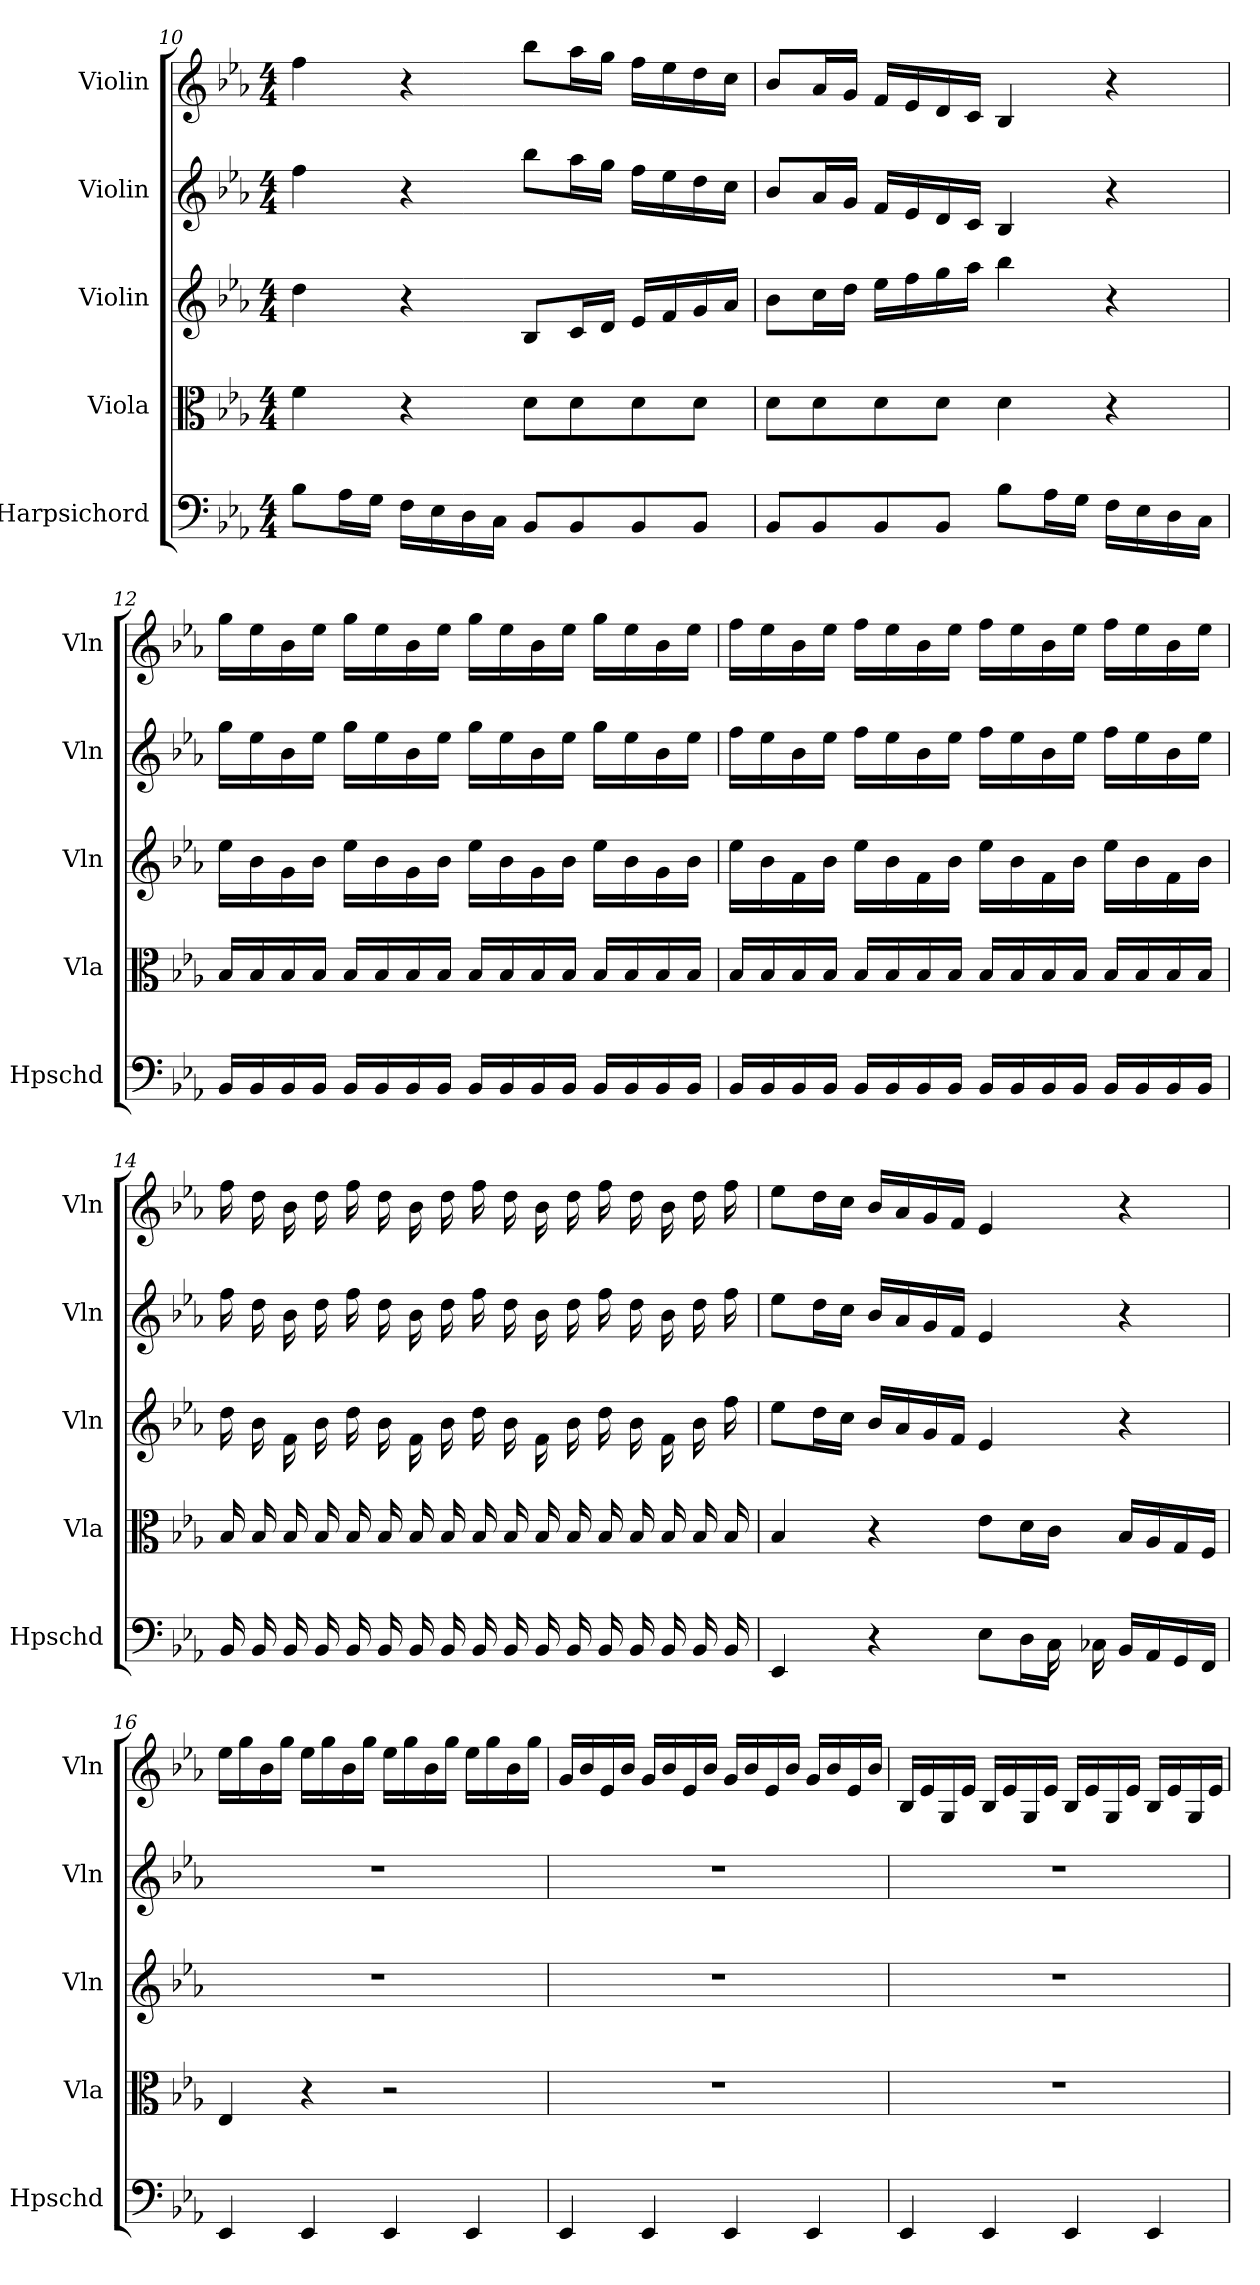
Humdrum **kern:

**kern	**kern	**kern	**kern	**kern
*part5	*part4	*part3	*part2	*part1
*staff5	*staff4	*staff3	*staff2	*staff1
*I"Harpsichord	*I"Viola	*I"Violin	*I"Violin	*I"Violin
*I'Hpschd	*I'Vla	*I'Vln	*I'Vln	*I'Vln
*clefF4	*clefC3	*clefG2	*clefG2	*clefG2
*k[b-e-a-]	*k[b-e-a-]	*k[b-e-a-]	*k[b-e-a-]	*k[b-e-a-]
*M4/4	*M4/4	*M4/4	*M4/4	*M4/4
=10	=10	=10	=10	=10
8B-\L	4f\	4dd\	4ff\	4ff\
16A-\L	.	.	.	.
16G\JJ	.	.	.	.
16F\LL	4r	4r	4r	4r
16E-\	.	.	.	.
16D\	.	.	.	.
16C\JJ	.	.	.	.
8BB-/L	8d\L	8B-/L	8bb-\L	8bb-\L
8BB-/	8d\	16c/L	16aa-\L	16aa-\L
.	.	16d/JJ	16gg\JJ	16gg\JJ
8BB-/	8d\	16e-/LL	16ff\LL	16ff\LL
.	.	16f/	16ee-\	16ee-\
8BB-/J	8d\J	16g/	16dd\	16dd\
.	.	16a-/JJ	16cc\JJ	16cc\JJ
=11	=11	=11	=11	=11
8BB-/L	8d\L	8b-\L	8b-/L	8b-/L
8BB-/	8d\	16cc\L	16a-/L	16a-/L
.	.	16dd\JJ	16g/JJ	16g/JJ
8BB-/	8d\	16ee-\LL	16f/LL	16f/LL
.	.	16ff\	16e-/	16e-/
8BB-/J	8d\J	16gg\	16d/	16d/
.	.	16aa-\JJ	16c/JJ	16c/JJ
8B-\L	4d\	4bb-\	4B-/	4B-/
16A-\L	.	.	.	.
16G\JJ	.	.	.	.
16F\LL	4r	4r	4r	4r
16E-\	.	.	.	.
16D\	.	.	.	.
16C\JJ	.	.	.	.
=12	=12	=12	=12	=12
16BB-/LL	16B-/LL	16ee-\LL	16gg\LL	16gg\LL
16BB-/	16B-/	16b-\	16ee-\	16ee-\
16BB-/	16B-/	16g\	16b-\	16b-\
16BB-/JJ	16B-/JJ	16b-\JJ	16ee-\JJ	16ee-\JJ
16BB-/LL	16B-/LL	16ee-\LL	16gg\LL	16gg\LL
16BB-/	16B-/	16b-\	16ee-\	16ee-\
16BB-/	16B-/	16g\	16b-\	16b-\
16BB-/JJ	16B-/JJ	16b-\JJ	16ee-\JJ	16ee-\JJ
16BB-/LL	16B-/LL	16ee-\LL	16gg\LL	16gg\LL
16BB-/	16B-/	16b-\	16ee-\	16ee-\
16BB-/	16B-/	16g\	16b-\	16b-\
16BB-/JJ	16B-/JJ	16b-\JJ	16ee-\JJ	16ee-\JJ
16BB-/LL	16B-/LL	16ee-\LL	16gg\LL	16gg\LL
16BB-/	16B-/	16b-\	16ee-\	16ee-\
16BB-/	16B-/	16g\	16b-\	16b-\
16BB-/JJ	16B-/JJ	16b-\JJ	16ee-\JJ	16ee-\JJ
=13	=13	=13	=13	=13
16BB-/LL	16B-/LL	16ee-\LL	16ff\LL	16ff\LL
16BB-/	16B-/	16b-\	16ee-\	16ee-\
16BB-/	16B-/	16f\	16b-\	16b-\
16BB-/JJ	16B-/JJ	16b-\JJ	16ee-\JJ	16ee-\JJ
16BB-/LL	16B-/LL	16ee-\LL	16ff\LL	16ff\LL
16BB-/	16B-/	16b-\	16ee-\	16ee-\
16BB-/	16B-/	16f\	16b-\	16b-\
16BB-/JJ	16B-/JJ	16b-\JJ	16ee-\JJ	16ee-\JJ
16BB-/LL	16B-/LL	16ee-\LL	16ff\LL	16ff\LL
16BB-/	16B-/	16b-\	16ee-\	16ee-\
16BB-/	16B-/	16f\	16b-\	16b-\
16BB-/JJ	16B-/JJ	16b-\JJ	16ee-\JJ	16ee-\JJ
16BB-/LL	16B-/LL	16ee-\LL	16ff\LL	16ff\LL
16BB-/	16B-/	16b-\	16ee-\	16ee-\
16BB-/	16B-/	16f\	16b-\	16b-\
16BB-/JJ	16B-/JJ	16b-\JJ	16ee-\JJ	16ee-\JJ
=14	=14	=14	=14	=14
16BB-/	16B-/	16dd\	16ff\	16ff\
16BB-/	16B-/	16b-\	16dd\	16dd\
16BB-/	16B-/	16f\	16b-\	16b-\
16BB-/	16B-/	16b-\	16dd\	16dd\
16BB-/	16B-/	16dd\	16ff\	16ff\
16BB-/	16B-/	16b-\	16dd\	16dd\
16BB-/	16B-/	16f\	16b-\	16b-\
16BB-/	16B-/	16b-\	16dd\	16dd\
16BB-/	16B-/	16dd\	16ff\	16ff\
16BB-/	16B-/	16b-\	16dd\	16dd\
16BB-/	16B-/	16f\	16b-\	16b-\
16BB-/	16B-/	16b-\	16dd\	16dd\
16BB-/	16B-/	16dd\	16ff\	16ff\
16BB-/	16B-/	16b-\	16dd\	16dd\
16BB-/	16B-/	16f\	16b-\	16b-\
16BB-/	16B-/	16b-\	16dd\	16dd\
16BB-/	16B-/	16ff\	16ff\	16ff\
=15	=15	=15	=15	=15
*^	*	*	*	*
*	*^	*	*	*	*
4EE-/	2ryy	2ryy	4B-/	8ee-\L	8ee-\L	8ee-\L
.	.	.	.	16dd\L	16dd\L	16dd\L
.	.	.	.	16cc\JJ	16cc\JJ	16cc\JJ
4r	.	.	4r	16b-/LL	16b-/LL	16b-/LL
.	.	.	.	16a-/	16a-/	16a-/
.	.	.	.	16g/	16g/	16g/
.	.	.	.	16f/JJ	16f/JJ	16f/JJ
8E-\L	8.ryy	8.ryy	8e-\L	4e-/	4e-/	4e-/
16D\L	.	.	16d\L	.	.	.
16C\JJ	16C\	16C-X\	16c\JJ	.	.	.
16BB-/LL	4ryy	4ryy	16B-/LL	4r	4r	4r
16AA-/	.	.	16A-/	.	.	.
16GG/	.	.	16G/	.	.	.
16FF/JJ	.	.	16F/JJ	.	.	.
*v	*v	*v	*	*	*	*
=16	=16	=16	=16	=16
4EE-/	4E-/	1r	1r	16ee-\LL
.	.	.	.	16gg\
.	.	.	.	16b-\
.	.	.	.	16gg\JJ
4EE-/	4r	.	.	16ee-\LL
.	.	.	.	16gg\
.	.	.	.	16b-\
.	.	.	.	16gg\JJ
4EE-/	2r	.	.	16ee-\LL
.	.	.	.	16gg\
.	.	.	.	16b-\
.	.	.	.	16gg\JJ
4EE-/	.	.	.	16ee-\LL
.	.	.	.	16gg\
.	.	.	.	16b-\
.	.	.	.	16gg\JJ
=17	=17	=17	=17	=17
4EE-/	1r	1r	1r	16g/LL
.	.	.	.	16b-/
.	.	.	.	16e-/
.	.	.	.	16b-/JJ
4EE-/	.	.	.	16g/LL
.	.	.	.	16b-/
.	.	.	.	16e-/
.	.	.	.	16b-/JJ
4EE-/	.	.	.	16g/LL
.	.	.	.	16b-/
.	.	.	.	16e-/
.	.	.	.	16b-/JJ
4EE-/	.	.	.	16g/LL
.	.	.	.	16b-/
.	.	.	.	16e-/
.	.	.	.	16b-/JJ
=18	=18	=18	=18	=18
4EE-/	1r	1r	1r	16B-/LL
.	.	.	.	16e-/
.	.	.	.	16G/
.	.	.	.	16e-/JJ
4EE-/	.	.	.	16B-/LL
.	.	.	.	16e-/
.	.	.	.	16G/
.	.	.	.	16e-/JJ
4EE-/	.	.	.	16B-/LL
.	.	.	.	16e-/
.	.	.	.	16G/
.	.	.	.	16e-/JJ
4EE-/	.	.	.	16B-/LL
.	.	.	.	16e-/
.	.	.	.	16G/
.	.	.	.	16e-/JJ
=	=	=	=	=
*-	*-	*-	*-	*-
